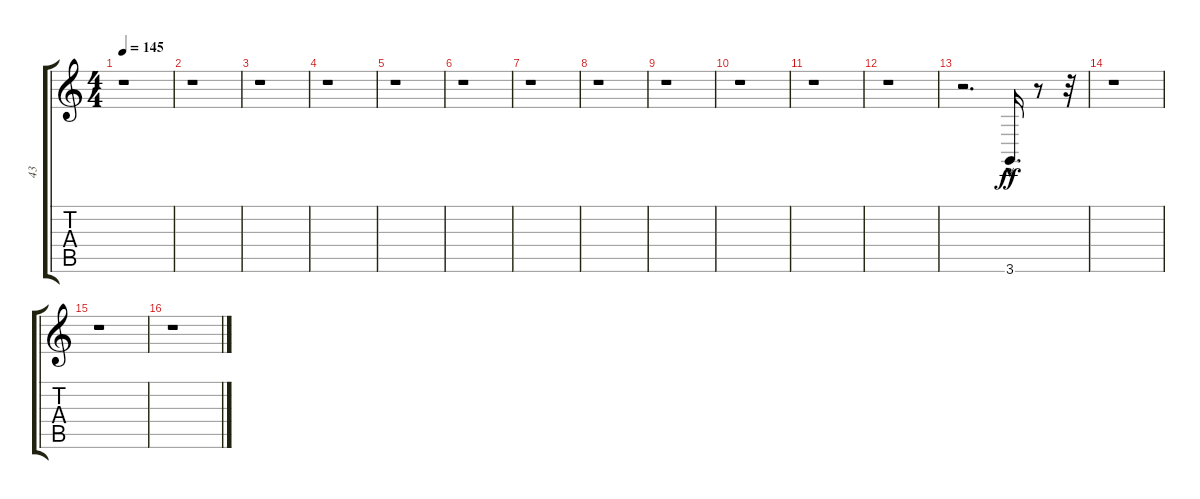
\track ("43" "43") {instrument voiceoohs}
\staff {score tabs}
\tuning (E4 B3 G3 D3 A2 E2) {hide}
\ts (4 4)
\tempo 145
\clef g2
\ks c
r.1{dy ff} |
r.1 |
r.1 |
r.1 |
r.1 |
r.1 |
r.1 |
r.1 |
r.1 |
r.1 |
r.1 |
r.1 |
r.2{d} 3.6{hac}.16{d} r.8 r.32 |
r.1 |
r.1 |
r.1
